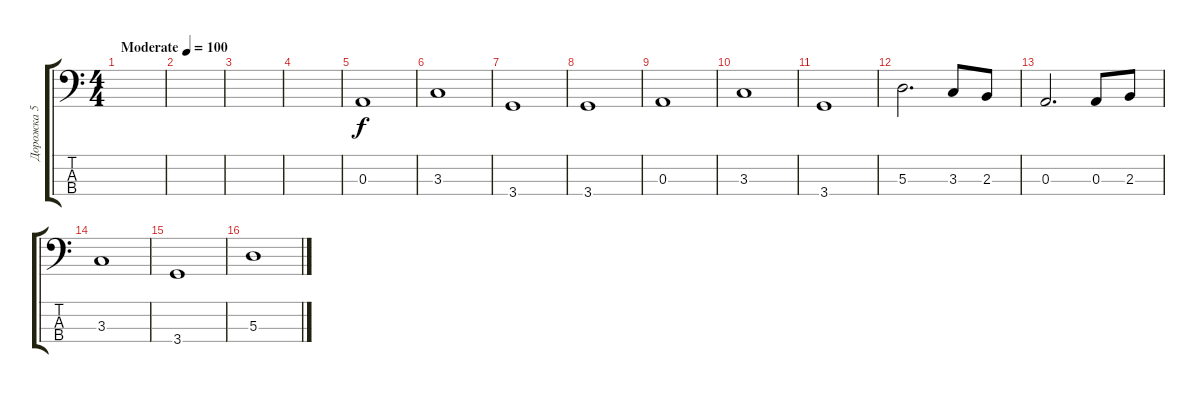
\track ("Дорожка 5" "Дорожка 5") {instrument electricbassfinger}
\staff {score tabs}
\tuning (G2 D2 A1 E1) {hide}
\ts (4 4)
\tempo (100 "Moderate")
\clef f4
\ks c
|
|
|
|
0.3.1 |
3.3.1 |
3.4.1 |
3.4.1 |
0.3.1 |
3.3.1 |
3.4.1 |
5.3.2{d} 3.3.8 2.3.8 |
0.3.2{d} 0.3.8 2.3.8 |
3.3.1 |
3.4.1 |
5.3.1
